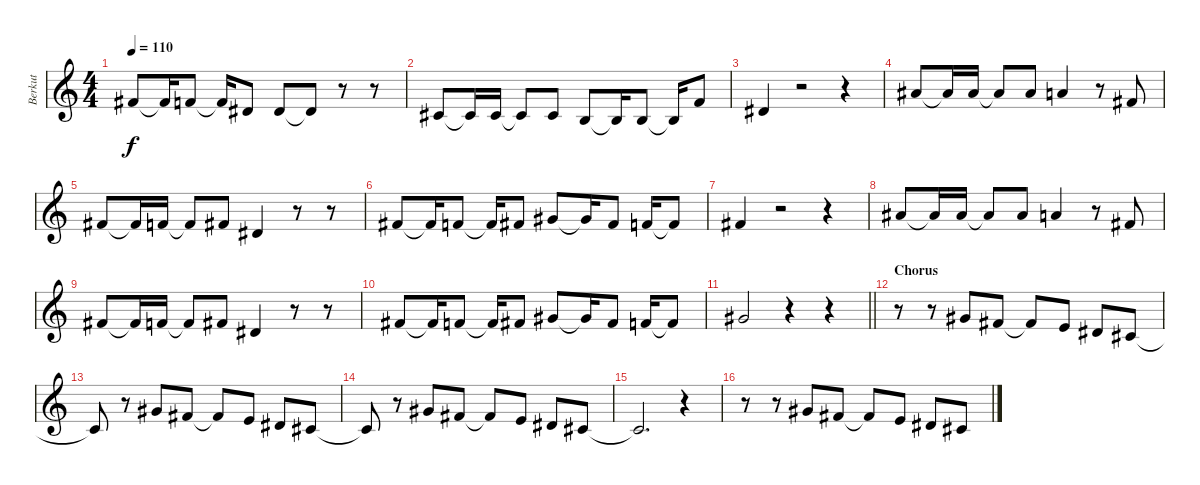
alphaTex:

\track ("Berkut" "Berkut") {instrument synthbrass1}
\staff {score}
\tuning (Eb4 Bb3 Gb3 Db3 Ab2 Eb2) {hide}
\ts (4 4)
\tempo 110
\clef g2
\ks c
8.2.8{dy f} 8.2{t}.16 7.2.8 7.2{t}.16 5.2.8 5.2.8 5.2{t}.8 r.8 r.8 |
7.3.8 7.3{t}.16 7.3.16 7.3{t}.8 7.3.8 5.3.8 5.3{t}.16 5.3.8 5.3{t}.16 7.2.8 |
5.2.4 r.2 r.4 |
7.1.8 7.1{t}.16 7.1.16 7.1{t}.8 7.1.8 6.1.4 r.8 8.2.8 |
8.2.8 8.2{t}.16 7.2.16 7.2{t}.8 8.2.8 5.2.4 r.8 r.8 |
8.2.8 8.2{t}.16 7.2.8 7.2{t}.16 8.2.8 5.1.8 5.1{t}.16 8.2.8 7.2.16 7.2{t}.8 |
8.2.4 r.2 r.4 |
7.1.8 7.1{t}.16 7.1.16 7.1{t}.8 7.1.8 6.1.4 r.8 8.2.8 |
8.2.8 8.2{t}.16 7.2.16 7.2{t}.8 8.2.8 5.2.4 r.8 r.8 |
8.2.8 8.2{t}.16 7.2.8 7.2{t}.16 8.2.8 5.1.8 5.1{t}.16 8.2.8 7.2.16 7.2{t}.8 |
\barLineRight lightlight
5.1.2 r.4 r.4 |
\section ("" "Chorus")
r.8 r.8 5.1.8 3.1.8 3.1{t}.8 6.2.8 5.2.8 3.2.8 |
3.2{t}.8 r.8 5.1.8 3.1.8 3.1{t}.8 6.2.8 5.2.8 3.2.8 |
3.2{t}.8 r.8 5.1.8 3.1.8 3.1{t}.8 6.2.8 5.2.8 3.2.8 |
3.2{t}.2{d} r.4 |
r.8 r.8 5.1.8 3.1.8 3.1{t}.8 6.2.8 5.2.8 3.2.8
